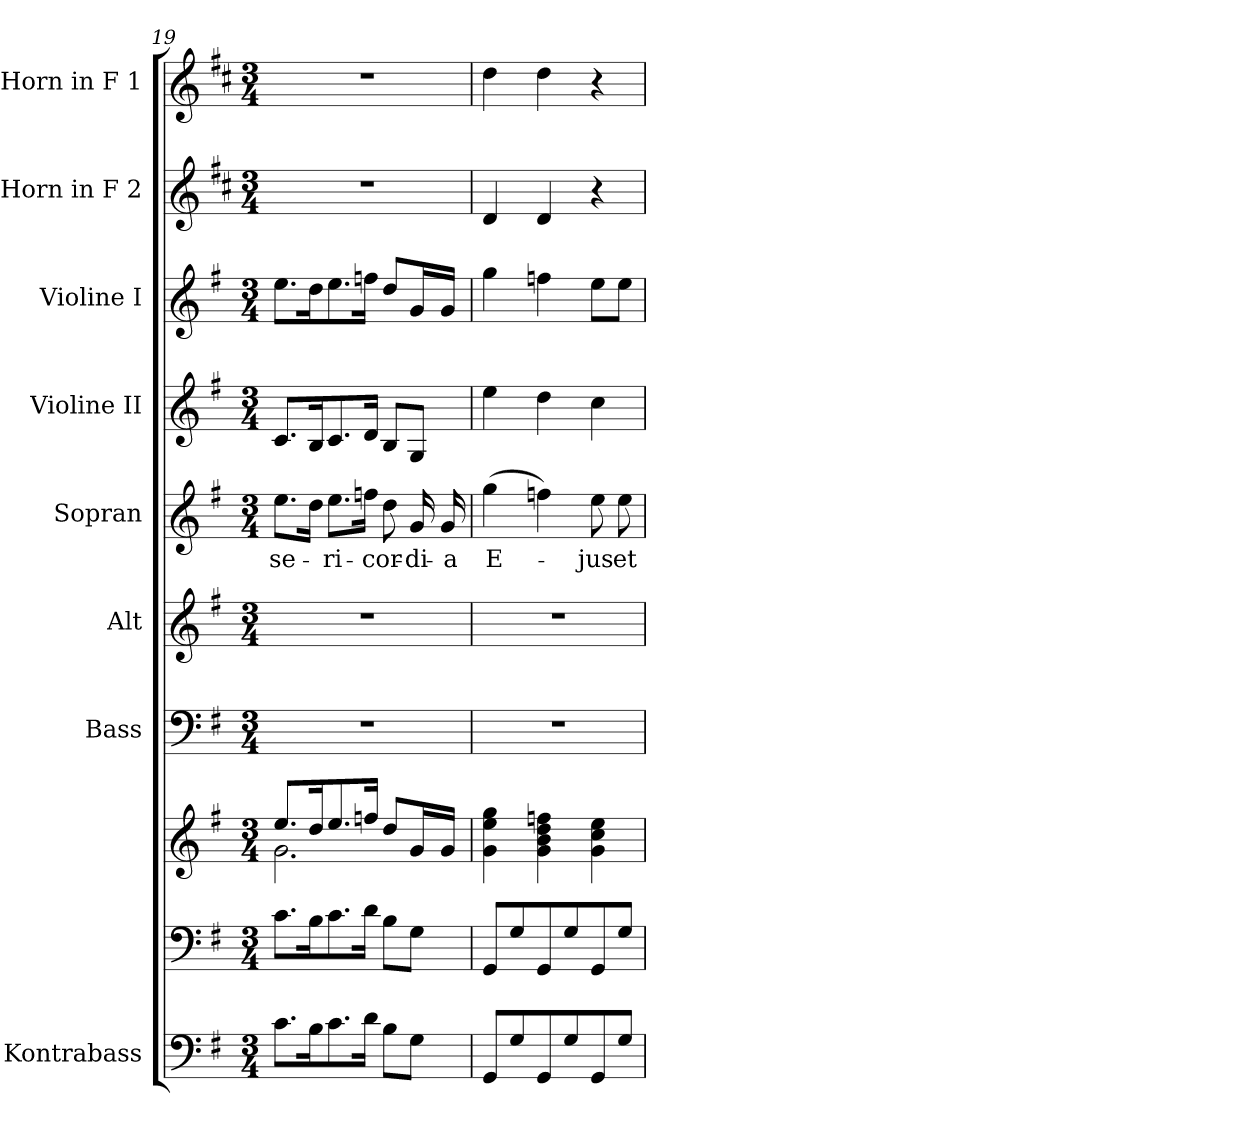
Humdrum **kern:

**kern	**kern	**kern	**kern	**kern	**kern	**text	**kern	**kern	**kern	**kern
*part9	*part8	*part8	*part7	*part6	*part5	*part5	*part4	*part3	*part2	*part1
*staff10	*staff9	*staff8	*staff7	*staff6	*staff5	*staff5	*staff4	*staff3	*staff2	*staff1
*I"Kontrabass	*	*	*I"Bass	*I"Alt	*I"Sopran	*	*I"Violine II	*I"Violine I	*I"Horn in F 2	*I"Horn in F 1
*I'Kb.	*	*	*I'B.	*I'A.	*I'S.	*	*I'Vl. II	*I'Vl. I	*	*
*clefF4	*clefF4	*clefG2	*clefF4	*clefG2	*clefG2	*	*clefG2	*clefG2	*clefG2	*clefG2
*ITrd7c12	*	*	*	*	*	*	*	*	*ITrd4c7	*ITrd4c7
*k[f#]	*k[f#]	*k[f#]	*k[f#]	*k[f#]	*k[f#]	*	*k[f#]	*k[f#]	*k[f#]	*k[f#]
*G:	*G:	*G:	*G:	*G:	*G:	*	*G:	*G:	*G:	*G:
*M3/4	*M3/4	*M3/4	*M3/4	*M3/4	*M3/4	*	*M3/4	*M3/4	*M3/4	*M3/4
=19	=19	=19	=19	=19	=19	=19	=19	=19	=19	=19
*	*	*^	*	*	*	*	*	*	*	*
!	!	!	!	!	!	!	!LO:LY:b	!	!	!	!
8.C\L	8.c\L	8.ee/L	2.g\	2.r	2.r	8.ee\L	-se-	8.c/L	8.ee\L	2.r	2.r
16BB\k	16B\k	16dd/k	.	.	.	16dd\Jk	.	16B/k	16dd\k	.	.
!	!	!	!	!	!	!	!LO:LY:b	!	!	!	!
8.C\	8.c\	8.ee/	.	.	.	8.ee\L	-ri-	8.c/	8.ee\	.	.
16D\Jk	16d\Jk	16ffn/Jk	.	.	.	16ffn\Jk	.	16d/Jk	16ffn\Jk	.	.
!	!	!	!	!	!	!	!LO:LY:b	!	!	!	!
8BB\L	8B\L	8dd/L	.	.	.	8dd\	-cor-	8B/L	8dd/L	.	.
!	!	!	!	!	!	!	!LO:LY:b	!	!	!	!
8GG\J	8G\J	16g/L	.	.	.	16g/	-di-	8G/J	16g/L	.	.
!	!	!	!	!	!	!	!LO:LY:b	!	!	!	!
.	.	16g/JJ	.	.	.	16g/	-a	.	16g/JJ	.	.
*	*	*v	*v	*	*	*	*	*	*	*	*
=20	=20	=20	=20	=20	=20	=20	=20	=20	=20	=20
!	!	!	!	!	!	!LO:LY:b	!	!	!	!
8GGG/L	8GG/L	4g\ 4ee\ 4gg\	2.r	2.r	(>4gg\	E-	4ee\	4gg\	4G/	4g\
8GG/	8G/	.	.	.	.	.	.	.	.	.
8GGG/	8GG/	4g\ 4b\ 4dd\ 4ffn\	.	.	4ffn\)	.	4dd\	4ffn\	4G/	4g\
8GG/	8G/	.	.	.	.	.	.	.	.	.
!	!	!	!	!	!	!LO:LY:b	!	!	!	!
8GGG/	8GG/	4g\ 4cc\ 4ee\	.	.	8ee\	-jus	4cc\	8ee\L	4r	4r
!	!	!	!	!	!	!LO:LY:b	!	!	!	!
8GG/J	8G/J	.	.	.	8ee\	et	.	8ee\J	.	.
=	=	=	=	=	=	=	=	=	=	=
*-	*-	*-	*-	*-	*-	*-	*-	*-	*-	*-
